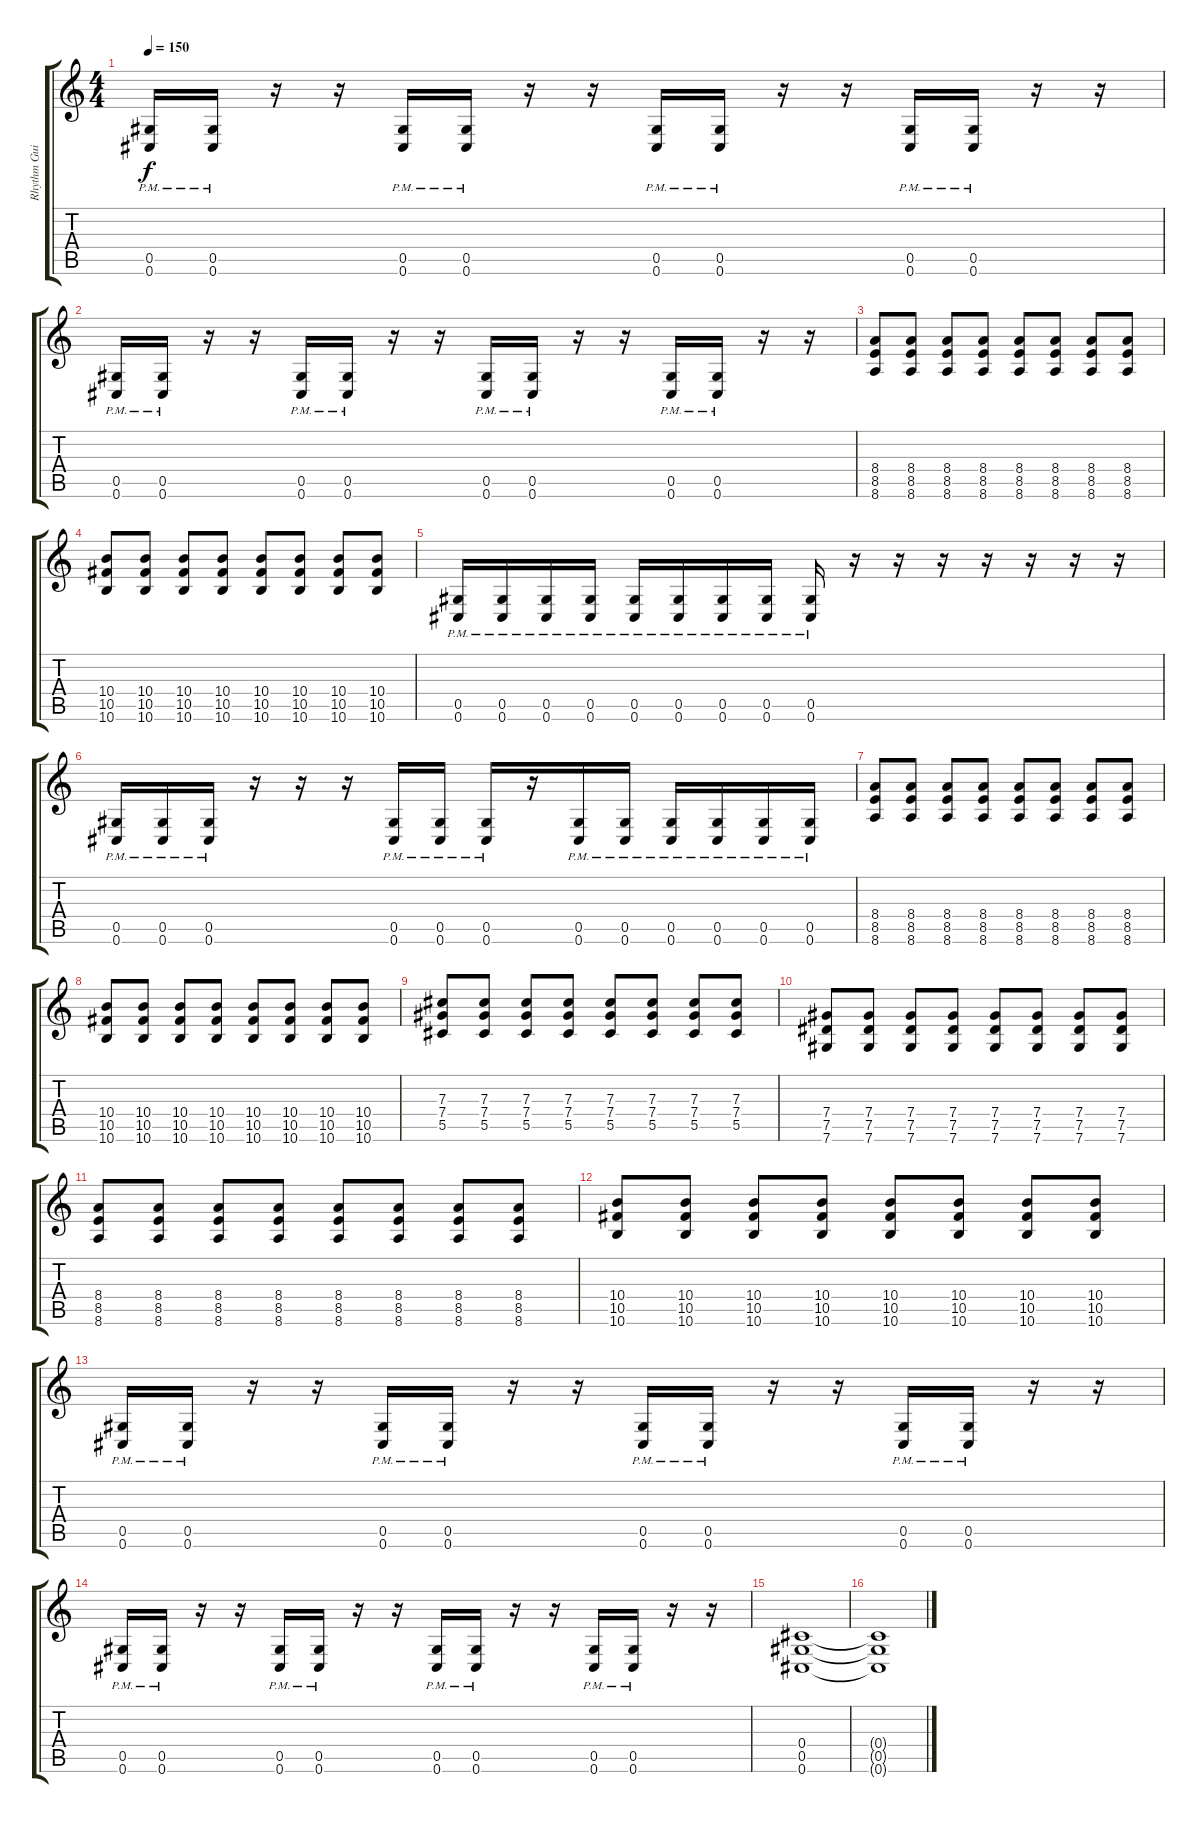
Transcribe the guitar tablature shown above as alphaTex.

\track ("Rhythm Guitar" "Rhythm Gui") {instrument distortionguitar}
\staff {score tabs}
\tuning (Eb4 Bb3 Gb3 Db3 Ab2 Db2) {hide}
\ts (4 4)
\tempo 150
\clef g2
\ks c
(0.5{pm} 0.6{pm}).16{dy f} (0.5{pm} 0.6{pm}).16 r.16 r.16 (0.5{pm} 0.6{pm}).16 (0.5{pm} 0.6{pm}).16 r.16 r.16 (0.5{pm} 0.6{pm}).16 (0.5{pm} 0.6{pm}).16 r.16 r.16 (0.5{pm} 0.6{pm}).16 (0.5{pm} 0.6{pm}).16 r.16 r.16 |
(0.5{pm} 0.6{pm}).16 (0.5{pm} 0.6{pm}).16 r.16 r.16 (0.5{pm} 0.6{pm}).16 (0.5{pm} 0.6{pm}).16 r.16 r.16 (0.5{pm} 0.6{pm}).16 (0.5{pm} 0.6{pm}).16 r.16 r.16 (0.5{pm} 0.6{pm}).16 (0.5{pm} 0.6{pm}).16 r.16 r.16 |
(8.4 8.5 8.6).8 (8.4 8.5 8.6).8 (8.4 8.5 8.6).8 (8.4 8.5 8.6).8 (8.4 8.5 8.6).8 (8.4 8.5 8.6).8 (8.4 8.5 8.6).8 (8.4 8.5 8.6).8 |
(10.4 10.5 10.6).8 (10.4 10.5 10.6).8 (10.4 10.5 10.6).8 (10.4 10.5 10.6).8 (10.4 10.5 10.6).8 (10.4 10.5 10.6).8 (10.4 10.5 10.6).8 (10.4 10.5 10.6).8 |
(0.5{pm} 0.6{pm}).16 (0.5{pm} 0.6{pm}).16 (0.5{pm} 0.6{pm}).16 (0.5{pm} 0.6{pm}).16 (0.5{pm} 0.6{pm}).16 (0.5{pm} 0.6{pm}).16 (0.5{pm} 0.6{pm}).16 (0.5{pm} 0.6{pm}).16 (0.5{pm} 0.6{pm}).16 r.16 r.16 r.16 r.16 r.16 r.16 r.16 |
(0.5{pm} 0.6{pm}).16 (0.5{pm} 0.6{pm}).16 (0.5{pm} 0.6{pm}).16 r.16 r.16 r.16 (0.5{pm} 0.6{pm}).16 (0.5{pm} 0.6{pm}).16 (0.5{pm} 0.6{pm}).16 r.16 (0.5{pm} 0.6{pm}).16 (0.5{pm} 0.6{pm}).16 (0.5{pm} 0.6{pm}).16 (0.5{pm} 0.6{pm}).16 (0.5{pm} 0.6{pm}).16 (0.5{pm} 0.6{pm}).16 |
(8.4 8.5 8.6).8 (8.4 8.5 8.6).8 (8.4 8.5 8.6).8 (8.4 8.5 8.6).8 (8.4 8.5 8.6).8 (8.4 8.5 8.6).8 (8.4 8.5 8.6).8 (8.4 8.5 8.6).8 |
(10.4 10.5 10.6).8 (10.4 10.5 10.6).8 (10.4 10.5 10.6).8 (10.4 10.5 10.6).8 (10.4 10.5 10.6).8 (10.4 10.5 10.6).8 (10.4 10.5 10.6).8 (10.4 10.5 10.6).8 |
(7.3 7.4 5.5).8 (7.3 7.4 5.5).8 (7.3 7.4 5.5).8 (7.3 7.4 5.5).8 (7.3 7.4 5.5).8 (7.3 7.4 5.5).8 (7.3 7.4 5.5).8 (7.3 7.4 5.5).8 |
(7.4 7.5 7.6).8 (7.4 7.5 7.6).8 (7.4 7.5 7.6).8 (7.4 7.5 7.6).8 (7.4 7.5 7.6).8 (7.4 7.5 7.6).8 (7.4 7.5 7.6).8 (7.4 7.5 7.6).8 |
(8.4 8.5 8.6).8 (8.4 8.5 8.6).8 (8.4 8.5 8.6).8 (8.4 8.5 8.6).8 (8.4 8.5 8.6).8 (8.4 8.5 8.6).8 (8.4 8.5 8.6).8 (8.4 8.5 8.6).8 |
(10.4 10.5 10.6).8 (10.4 10.5 10.6).8 (10.4 10.5 10.6).8 (10.4 10.5 10.6).8 (10.4 10.5 10.6).8 (10.4 10.5 10.6).8 (10.4 10.5 10.6).8 (10.4 10.5 10.6).8 |
(0.5{pm} 0.6{pm}).16 (0.5{pm} 0.6{pm}).16 r.16 r.16 (0.5{pm} 0.6{pm}).16 (0.5{pm} 0.6{pm}).16 r.16 r.16 (0.5{pm} 0.6{pm}).16 (0.5{pm} 0.6{pm}).16 r.16 r.16 (0.5{pm} 0.6{pm}).16 (0.5{pm} 0.6{pm}).16 r.16 r.16 |
(0.5{pm} 0.6{pm}).16 (0.5{pm} 0.6{pm}).16 r.16 r.16 (0.5{pm} 0.6{pm}).16 (0.5{pm} 0.6{pm}).16 r.16 r.16 (0.5{pm} 0.6{pm}).16 (0.5{pm} 0.6{pm}).16 r.16 r.16 (0.5{pm} 0.6{pm}).16 (0.5{pm} 0.6{pm}).16 r.16 r.16 |
(0.4 0.5 0.6).1 |
(0.4{t} 0.5{t} 0.6{t}).1
